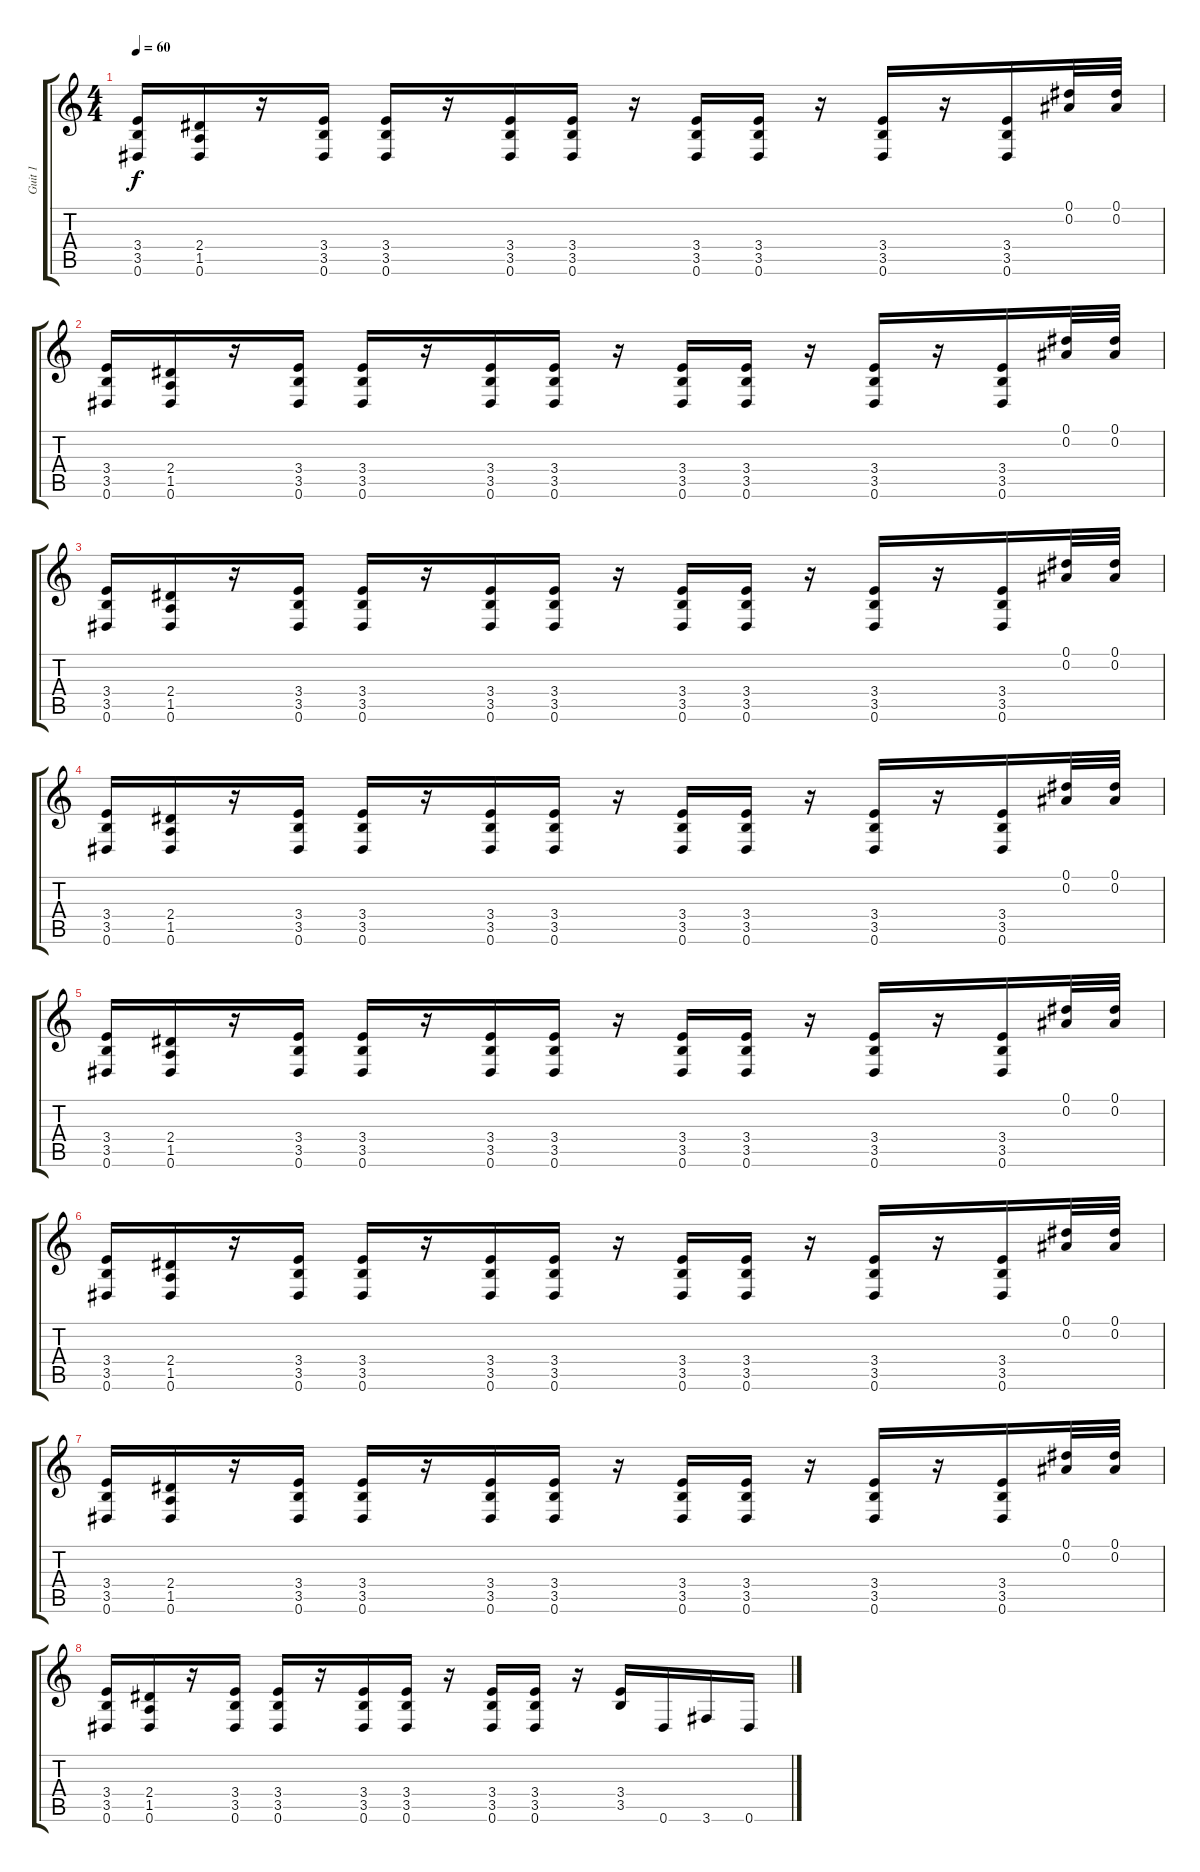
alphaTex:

\track ("Guit 1" "Guit 1") {instrument distortionguitar}
\staff {score tabs}
\tuning (Eb4 Bb3 Gb3 Db3 Ab2 Eb2) {hide}
\ts (4 4)
\tempo 60
\clef g2
\ks c
(3.4 3.5 0.6).16{dy f volume 0 instrument distortionguitar} (2.4 1.5 0.6).16{volume 12} r.16 (3.4 3.5 0.6).16 (3.4 3.5 0.6).16 r.16 (3.4 3.5 0.6).16 (3.4 3.5 0.6).16 r.16 (3.4 3.5 0.6).16 (3.4 3.5 0.6).16 r.16 (3.4 3.5 0.6).16 r.16 (3.4 3.5 0.6).16 (0.1 0.2).32 (0.1 0.2).32 |
(3.4 3.5 0.6).16 (2.4 1.5 0.6).16 r.16 (3.4 3.5 0.6).16 (3.4 3.5 0.6).16 r.16 (3.4 3.5 0.6).16 (3.4 3.5 0.6).16 r.16 (3.4 3.5 0.6).16 (3.4 3.5 0.6).16 r.16 (3.4 3.5 0.6).16 r.16 (3.4 3.5 0.6).16 (0.1 0.2).32 (0.1 0.2).32 |
(3.4 3.5 0.6).16 (2.4 1.5 0.6).16 r.16 (3.4 3.5 0.6).16 (3.4 3.5 0.6).16 r.16 (3.4 3.5 0.6).16 (3.4 3.5 0.6).16 r.16 (3.4 3.5 0.6).16 (3.4 3.5 0.6).16 r.16 (3.4 3.5 0.6).16 r.16 (3.4 3.5 0.6).16 (0.1 0.2).32 (0.1 0.2).32 |
(3.4 3.5 0.6).16 (2.4 1.5 0.6).16 r.16 (3.4 3.5 0.6).16 (3.4 3.5 0.6).16 r.16 (3.4 3.5 0.6).16 (3.4 3.5 0.6).16 r.16 (3.4 3.5 0.6).16 (3.4 3.5 0.6).16 r.16 (3.4 3.5 0.6).16 r.16 (3.4 3.5 0.6).16 (0.1 0.2).32 (0.1 0.2).32 |
(3.4 3.5 0.6).16 (2.4 1.5 0.6).16 r.16 (3.4 3.5 0.6).16 (3.4 3.5 0.6).16 r.16 (3.4 3.5 0.6).16 (3.4 3.5 0.6).16 r.16 (3.4 3.5 0.6).16 (3.4 3.5 0.6).16 r.16 (3.4 3.5 0.6).16 r.16 (3.4 3.5 0.6).16 (0.1 0.2).32 (0.1 0.2).32 |
(3.4 3.5 0.6).16 (2.4 1.5 0.6).16 r.16 (3.4 3.5 0.6).16 (3.4 3.5 0.6).16 r.16 (3.4 3.5 0.6).16 (3.4 3.5 0.6).16 r.16 (3.4 3.5 0.6).16 (3.4 3.5 0.6).16 r.16 (3.4 3.5 0.6).16 r.16 (3.4 3.5 0.6).16 (0.1 0.2).32 (0.1 0.2).32 |
(3.4 3.5 0.6).16 (2.4 1.5 0.6).16 r.16 (3.4 3.5 0.6).16 (3.4 3.5 0.6).16 r.16 (3.4 3.5 0.6).16 (3.4 3.5 0.6).16 r.16 (3.4 3.5 0.6).16 (3.4 3.5 0.6).16 r.16 (3.4 3.5 0.6).16 r.16 (3.4 3.5 0.6).16 (0.1 0.2).32 (0.1 0.2).32 |
(3.4 3.5 0.6).16 (2.4 1.5 0.6).16 r.16 (3.4 3.5 0.6).16 (3.4 3.5 0.6).16 r.16 (3.4 3.5 0.6).16 (3.4 3.5 0.6).16 r.16 (3.4 3.5 0.6).16 (3.4 3.5 0.6).16 r.16 (3.4 3.5).16 0.6.16 3.6.16 0.6.16
